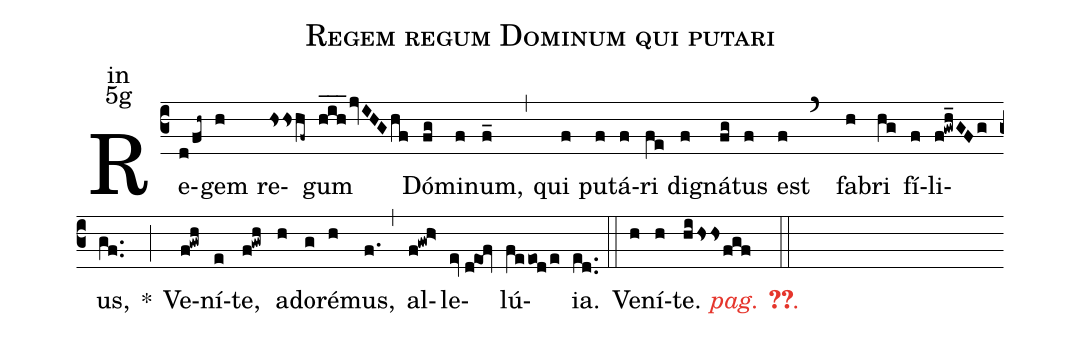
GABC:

name:Regem regum Dominum qui putari;
office-part:in;
mode:5g;
%%
(c3) Re(d/fh~)gem(h) re(hsshf~)gum(hih___/jvIHGhf/) Dó(fg)mi(f)num,(f_) (,)
qui(f) pu(f)tá(f)ri(fe) di(f)gná(fg)tus(f) est(f `) fa(h)bri(hg) fí(f)li(f!gwh_GFg)us,(gf..)
<sp>*</sp>(;)
Ve(f!gwh)ní(e)te,(f!gwh) ad(h)o(g)ré(h)mus,(f.) (,)
al(f!gw!h>)le(ev//d@eof)lú(fe/eod/e){ia}.(ed..) (::)
<nlba>Ve(h)ní(h)t{e}. <c><i>pag. <v>\pageref{M-ORIP5g}</v>.</i></c></nlba>(hi/hssfgf ::)
